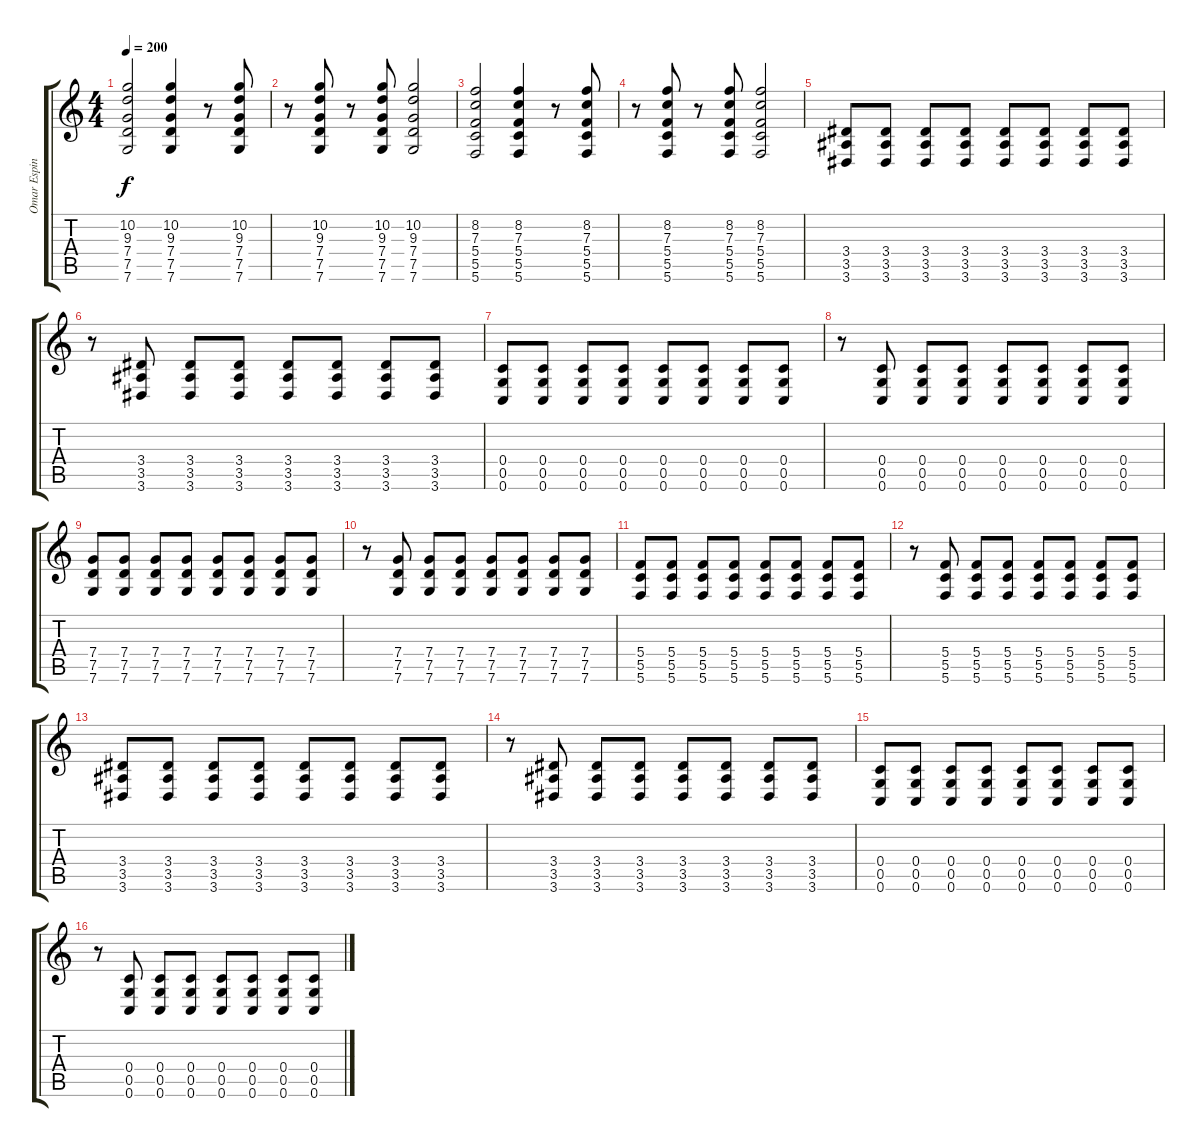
\track ("Omar Espinoza" "Omar Espin") {instrument distortionguitar}
\staff {score tabs}
\tuning (D4 A3 F3 C3 G2 C2) {hide}
\ts (4 4)
\tempo 200
\clef g2
\ks c
(10.2 9.3 7.4 7.5 7.6).2{dy f} (10.2 9.3 7.4 7.5 7.6).4 r.8 (10.2 9.3 7.4 7.5 7.6).8 |
r.8 (10.2 9.3 7.4 7.5 7.6).8 r.8 (10.2 9.3 7.4 7.5 7.6).8 (10.2 9.3 7.4 7.5 7.6).2 |
(8.2 7.3 5.4 5.5 5.6).2 (8.2 7.3 5.4 5.5 5.6).4 r.8 (8.2 7.3 5.4 5.5 5.6).8 |
r.8 (8.2 7.3 5.4 5.5 5.6).8 r.8 (8.2 7.3 5.4 5.5 5.6).8 (8.2 7.3 5.4 5.5 5.6).2 |
(3.4 3.5 3.6).8{volume 16 instrument distortionguitar} (3.4 3.5 3.6).8 (3.4 3.5 3.6).8 (3.4 3.5 3.6).8 (3.4 3.5 3.6).8 (3.4 3.5 3.6).8 (3.4 3.5 3.6).8 (3.4 3.5 3.6).8 |
r.8 (3.4 3.5 3.6).8 (3.4 3.5 3.6).8 (3.4 3.5 3.6).8 (3.4 3.5 3.6).8 (3.4 3.5 3.6).8 (3.4 3.5 3.6).8 (3.4 3.5 3.6).8 |
(0.4 0.5 0.6).8 (0.4 0.5 0.6).8 (0.4 0.5 0.6).8 (0.4 0.5 0.6).8 (0.4 0.5 0.6).8 (0.4 0.5 0.6).8 (0.4 0.5 0.6).8 (0.4 0.5 0.6).8 |
r.8 (0.4 0.5 0.6).8 (0.4 0.5 0.6).8 (0.4 0.5 0.6).8 (0.4 0.5 0.6).8 (0.4 0.5 0.6).8 (0.4 0.5 0.6).8 (0.4 0.5 0.6).8 |
(7.4 7.5 7.6).8 (7.4 7.5 7.6).8 (7.4 7.5 7.6).8 (7.4 7.5 7.6).8 (7.4 7.5 7.6).8 (7.4 7.5 7.6).8 (7.4 7.5 7.6).8 (7.4 7.5 7.6).8 |
r.8 (7.4 7.5 7.6).8 (7.4 7.5 7.6).8 (7.4 7.5 7.6).8 (7.4 7.5 7.6).8 (7.4 7.5 7.6).8 (7.4 7.5 7.6).8 (7.4 7.5 7.6).8 |
(5.4 5.5 5.6).8 (5.4 5.5 5.6).8 (5.4 5.5 5.6).8 (5.4 5.5 5.6).8 (5.4 5.5 5.6).8 (5.4 5.5 5.6).8 (5.4 5.5 5.6).8 (5.4 5.5 5.6).8 |
r.8 (5.4 5.5 5.6).8 (5.4 5.5 5.6).8 (5.4 5.5 5.6).8 (5.4 5.5 5.6).8 (5.4 5.5 5.6).8 (5.4 5.5 5.6).8 (5.4 5.5 5.6).8 |
(3.4 3.5 3.6).8 (3.4 3.5 3.6).8 (3.4 3.5 3.6).8 (3.4 3.5 3.6).8 (3.4 3.5 3.6).8 (3.4 3.5 3.6).8 (3.4 3.5 3.6).8 (3.4 3.5 3.6).8 |
r.8 (3.4 3.5 3.6).8 (3.4 3.5 3.6).8 (3.4 3.5 3.6).8 (3.4 3.5 3.6).8 (3.4 3.5 3.6).8 (3.4 3.5 3.6).8 (3.4 3.5 3.6).8 |
(0.4 0.5 0.6).8 (0.4 0.5 0.6).8 (0.4 0.5 0.6).8 (0.4 0.5 0.6).8 (0.4 0.5 0.6).8 (0.4 0.5 0.6).8 (0.4 0.5 0.6).8 (0.4 0.5 0.6).8 |
r.8 (0.4 0.5 0.6).8 (0.4 0.5 0.6).8 (0.4 0.5 0.6).8 (0.4 0.5 0.6).8 (0.4 0.5 0.6).8 (0.4 0.5 0.6).8 (0.4 0.5 0.6).8
